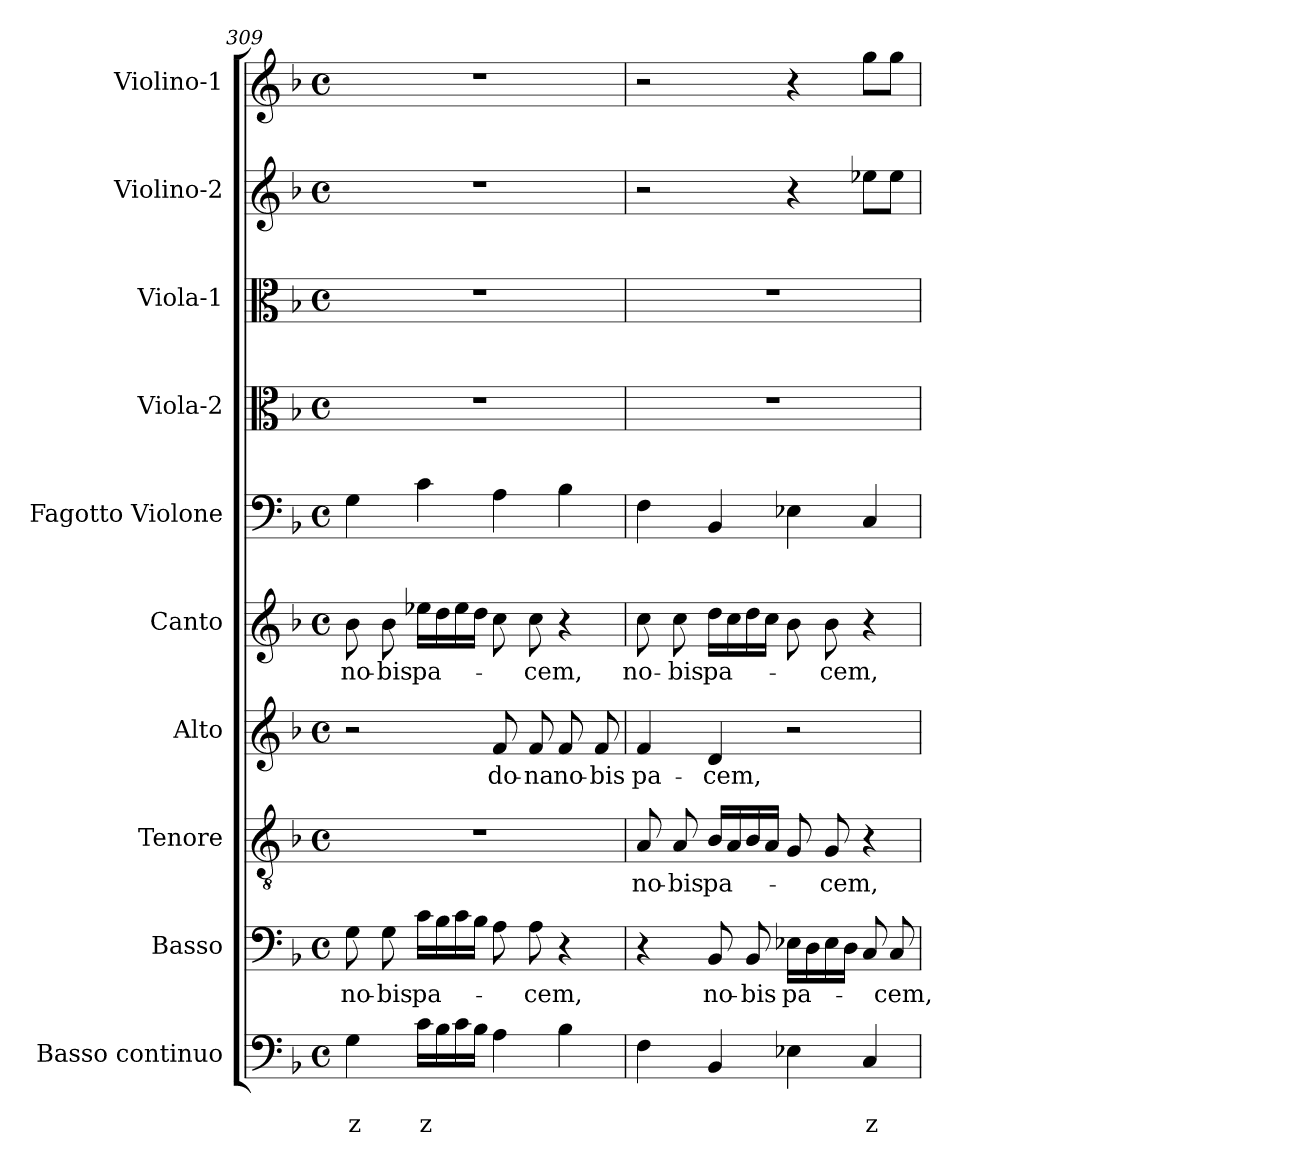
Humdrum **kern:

**kern	**text	**text	**kern	**text	**kern	**text	**kern	**text	**kern	**text	**kern	**kern	**kern	**kern	**kern
*part10	*part10	*part10	*part9	*part9	*part8	*part8	*part7	*part7	*part6	*part6	*part5	*part4	*part3	*part2	*part1
*staff10	*staff10	*staff10	*staff9	*staff9	*staff8	*staff8	*staff7	*staff7	*staff6	*staff6	*staff5	*staff4	*staff3	*staff2	*staff1
*I"Basso continuo	*	*	*I"Basso	*	*I"Tenore	*	*I"Alto	*	*I"Canto	*	*I"Fagotto Violone	*I"Viola-2	*I"Viola-1	*I"Violino-2	*I"Violino-1
*clefF4	*	*	*clefF4	*	*clefGv2	*	*clefG2	*	*clefG2	*	*clefF4	*clefC3	*clefC3	*clefG2	*clefG2
*k[b-]	*	*	*k[b-]	*	*k[b-]	*	*k[b-]	*	*k[b-]	*	*k[b-]	*k[b-]	*k[b-]	*k[b-]	*k[b-]
*F:	*	*	*F:	*	*F:	*	*F:	*	*F:	*	*F:	*F:	*F:	*F:	*F:
*M4/4	*	*	*M4/4	*	*M4/4	*	*M4/4	*	*M4/4	*	*M4/4	*M4/4	*M4/4	*M4/4	*M4/4
*met(c)	*	*	*met(c)	*	*met(c)	*	*met(c)	*	*met(c)	*	*met(c)	*met(c)	*met(c)	*met(c)	*met(c)
=309	=309	=309	=309	=309	=309	=309	=309	=309	=309	=309	=309	=309	=309	=309	=309
!	!	!LO:LY:b	!	!	!	!	!	!	!	!	!	!	!	!	!
!	!	!	!	!LO:LY:b	!	!	!	!	!	!	!	!	!	!	!
!	!	!	!	!	!	!	!	!	!	!LO:LY:b	!	!	!	!	!
4G\	.	z	8G\	no-	1r	.	2r	.	8b-\	no-	4G\	1r	1r	1r	1r
!	!	!	!	!LO:LY:b	!	!	!	!	!	!	!	!	!	!	!
!	!	!	!	!	!	!	!	!	!	!LO:LY:b	!	!	!	!	!
.	.	.	8G\	-bis	.	.	.	.	8b-\	-bis	.	.	.	.	.
!	!	!LO:LY:b	!	!	!	!	!	!	!	!	!	!	!	!	!
!	!	!	!	!LO:LY:b	!	!	!	!	!	!	!	!	!	!	!
!	!	!	!	!	!	!	!	!	!	!LO:LY:b	!	!	!	!	!
16c\LL	.	z	16c\LL	pa-	.	.	.	.	16ee-X\LL	pa-	4c\	.	.	.	.
16B-\	.	.	16B-\	.	.	.	.	.	16dd\	.	.	.	.	.	.
16c\	.	.	16c\	.	.	.	.	.	16ee-\	.	.	.	.	.	.
16B-\JJ	.	.	16B-\JJ	.	.	.	.	.	16dd\JJ	.	.	.	.	.	.
!	!	!	!	!	!	!	!	!LO:LY:b	!	!	!	!	!	!	!
4A\	.	.	8A\	.	.	.	8f/	do-	8cc\	.	4A\	.	.	.	.
!	!	!	!	!LO:LY:b	!	!	!	!	!	!	!	!	!	!	!
!	!	!	!	!	!	!	!	!LO:LY:b	!	!	!	!	!	!	!
!	!	!	!	!	!	!	!	!	!	!LO:LY:b	!	!	!	!	!
.	.	.	8A\	-cem,	.	.	8f/	-na	8cc\	-cem,	.	.	.	.	.
!	!	!	!	!	!	!	!	!LO:LY:b	!	!	!	!	!	!	!
4B-\	.	.	4r	.	.	.	8f/	no-	4r	.	4B-\	.	.	.	.
!	!	!	!	!	!	!	!	!LO:LY:b	!	!	!	!	!	!	!
.	.	.	.	.	.	.	8f/	-bis	.	.	.	.	.	.	.
=310	=310	=310	=310	=310	=310	=310	=310	=310	=310	=310	=310	=310	=310	=310	=310
!	!	!	!	!	!	!LO:LY:b	!	!	!	!	!	!	!	!	!
!	!	!	!	!	!	!	!	!LO:LY:b	!	!	!	!	!	!	!
!	!	!	!	!	!	!	!	!	!	!LO:LY:b	!	!	!	!	!
4F\	.	.	4r	.	8A/	no-	4f/	pa-	8cc\	no-	4F\	1r	1r	2r	2r
!	!	!	!	!	!	!LO:LY:b	!	!	!	!	!	!	!	!	!
!	!	!	!	!	!	!	!	!	!	!LO:LY:b	!	!	!	!	!
.	.	.	.	.	8A/	-bis	.	.	8cc\	-bis	.	.	.	.	.
!	!	!	!	!LO:LY:b	!	!	!	!	!	!	!	!	!	!	!
!	!	!	!	!	!	!LO:LY:b	!	!	!	!	!	!	!	!	!
!	!	!	!	!	!	!	!	!LO:LY:b	!	!	!	!	!	!	!
!	!	!	!	!	!	!	!	!	!	!LO:LY:b	!	!	!	!	!
4BB-/	.	.	8BB-/	no-	16B-/LL	pa-	4d/	-cem,	16dd\LL	pa-	4BB-/	.	.	.	.
.	.	.	.	.	16A/	.	.	.	16cc\	.	.	.	.	.	.
!	!	!	!	!LO:LY:b	!	!	!	!	!	!	!	!	!	!	!
.	.	.	8BB-/	-bis	16B-/	.	.	.	16dd\	.	.	.	.	.	.
.	.	.	.	.	16A/JJ	.	.	.	16cc\JJ	.	.	.	.	.	.
!	!	!	!	!LO:LY:b	!	!	!	!	!	!	!	!	!	!	!
4E-X\	.	.	16E-X\LL	pa-	8G/	.	2r	.	8b-\	.	4E-X\	.	.	4r	4r
.	.	.	16D\	.	.	.	.	.	.	.	.	.	.	.	.
!	!	!	!	!	!	!LO:LY:b	!	!	!	!	!	!	!	!	!
!	!	!	!	!	!	!	!	!	!	!LO:LY:b	!	!	!	!	!
.	.	.	16E-\	.	8G/	-cem,	.	.	8b-\	-cem,	.	.	.	.	.
.	.	.	16D\JJ	.	.	.	.	.	.	.	.	.	.	.	.
!	!	!LO:LY:b	!	!	!	!	!	!	!	!	!	!	!	!	!
4C/	.	z	8C/	.	4r	.	.	.	4r	.	4C/	.	.	8ee-X\L	8gg\L
!	!	!	!	!LO:LY:b	!	!	!	!	!	!	!	!	!	!	!
.	.	.	8C/	-cem,	.	.	.	.	.	.	.	.	.	8ee-\J	8gg\J
=	=	=	=	=	=	=	=	=	=	=	=	=	=	=	=
*-	*-	*-	*-	*-	*-	*-	*-	*-	*-	*-	*-	*-	*-	*-	*-
